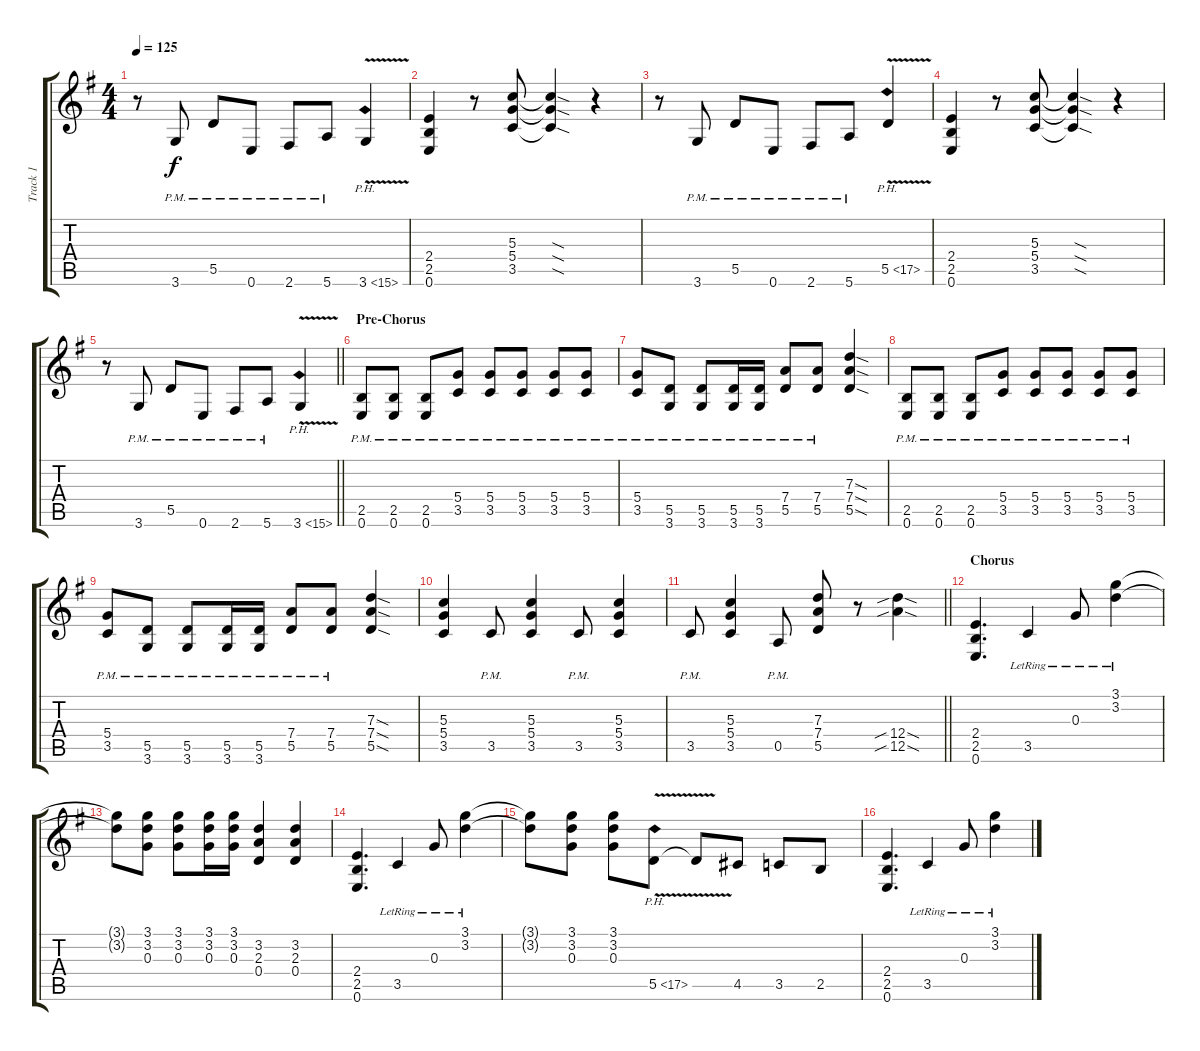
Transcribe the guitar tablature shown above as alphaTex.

\track ("Track 1" "Track 1") {instrument distortionguitar}
\staff {score tabs}
\tuning (E4 B3 G3 D3 A2 E2) {hide}
\ts (4 4)
\tempo 125
\clef g2
\ks g
r.8{dy f} 3.6{pm}.8 5.5{pm}.8 0.6{pm}.8 2.6{pm}.8 5.6{pm}.8 3.6{ph 12 v}.4 |
(2.4 2.5 0.6).4 r.8 (5.3 5.4 3.5).8 (5.3{sod t} 5.4{sod t} 3.5{sod t}).4 r.4 |
r.8 3.6{pm}.8 5.5{pm}.8 0.6{pm}.8 2.6{pm}.8 5.6{pm}.8 5.5{ph 12 v}.4 |
(2.4 2.5 0.6).4 r.8 (5.3 5.4 3.5).8 (5.3{sod t} 5.4{sod t} 3.5{sod t}).4 r.4 |
\barLineRight lightlight
r.8 3.6{pm}.8 5.5{pm}.8 0.6{pm}.8 2.6{pm}.8 5.6{pm}.8 3.6{ph 12 v}.4 |
\section ("" "Pre-Chorus")
(2.5{pm} 0.6{pm}).8 (2.5{pm} 0.6{pm}).8 (2.5{pm} 0.6{pm}).8 (5.4{pm} 3.5{pm}).8 (5.4{pm} 3.5{pm}).8 (5.4{pm} 3.5{pm}).8 (5.4{pm} 3.5{pm}).8 (5.4{pm} 3.5{pm}).8 |
(5.4{pm} 3.5{pm}).8 (5.5{pm} 3.6{pm}).8 (5.5{pm} 3.6{pm}).8 (5.5{pm} 3.6{pm}).16 (5.5{pm} 3.6{pm}).16 (7.4{pm} 5.5{pm}).8 (7.4{pm} 5.5{pm}).8 (7.3{sod} 7.4{sod} 5.5{sod}).4 |
(2.5{pm} 0.6{pm}).8 (2.5{pm} 0.6{pm}).8 (2.5{pm} 0.6{pm}).8 (5.4{pm} 3.5{pm}).8 (5.4{pm} 3.5{pm}).8 (5.4{pm} 3.5{pm}).8 (5.4{pm} 3.5{pm}).8 (5.4{pm} 3.5{pm}).8 |
(5.4{pm} 3.5{pm}).8 (5.5{pm} 3.6{pm}).8 (5.5{pm} 3.6{pm}).8 (5.5{pm} 3.6{pm}).16 (5.5{pm} 3.6{pm}).16 (7.4{pm} 5.5{pm}).8 (7.4{pm} 5.5{pm}).8 (7.3{sod} 7.4{sod} 5.5{sod}).4 |
(5.3 5.4 3.5).4 3.5{pm}.8 (5.3 5.4 3.5).4 3.5{pm}.8 (5.3 5.4 3.5).4 |
\barLineRight lightlight
3.5{pm}.8 (5.3 5.4 3.5).4 0.5{pm}.8 (7.3 7.4 5.5).8 r.8 (12.4{sib sod} 12.5{sib sod}).4 |
\section ("" "Chorus")
(2.4 2.5 0.6).4{d} 3.5{lr}.4 0.3{lr}.8 (3.1{lr} 3.2{lr}).4 |
(3.1{t} 3.2{t}).8 (3.1 3.2 0.3).8 (3.1 3.2 0.3).8 (3.1 3.2 0.3).16 (3.1 3.2 0.3).16 (3.2 2.3 0.4).4 (3.2 2.3 0.4).4 |
(2.4 2.5 0.6).4{d} 3.5{lr}.4 0.3{lr}.8 (3.1{lr} 3.2{lr}).4 |
(3.1{t} 3.2{t}).8 (3.1 3.2 0.3).8 (3.1 3.2 0.3).8 5.5{ph 12 v}.8 5.5{t}.8 4.5.8 3.5.8 2.5.8 |
(2.4 2.5 0.6).4{d} 3.5{lr}.4 0.3{lr}.8 (3.1{lr} 3.2{lr}).4
